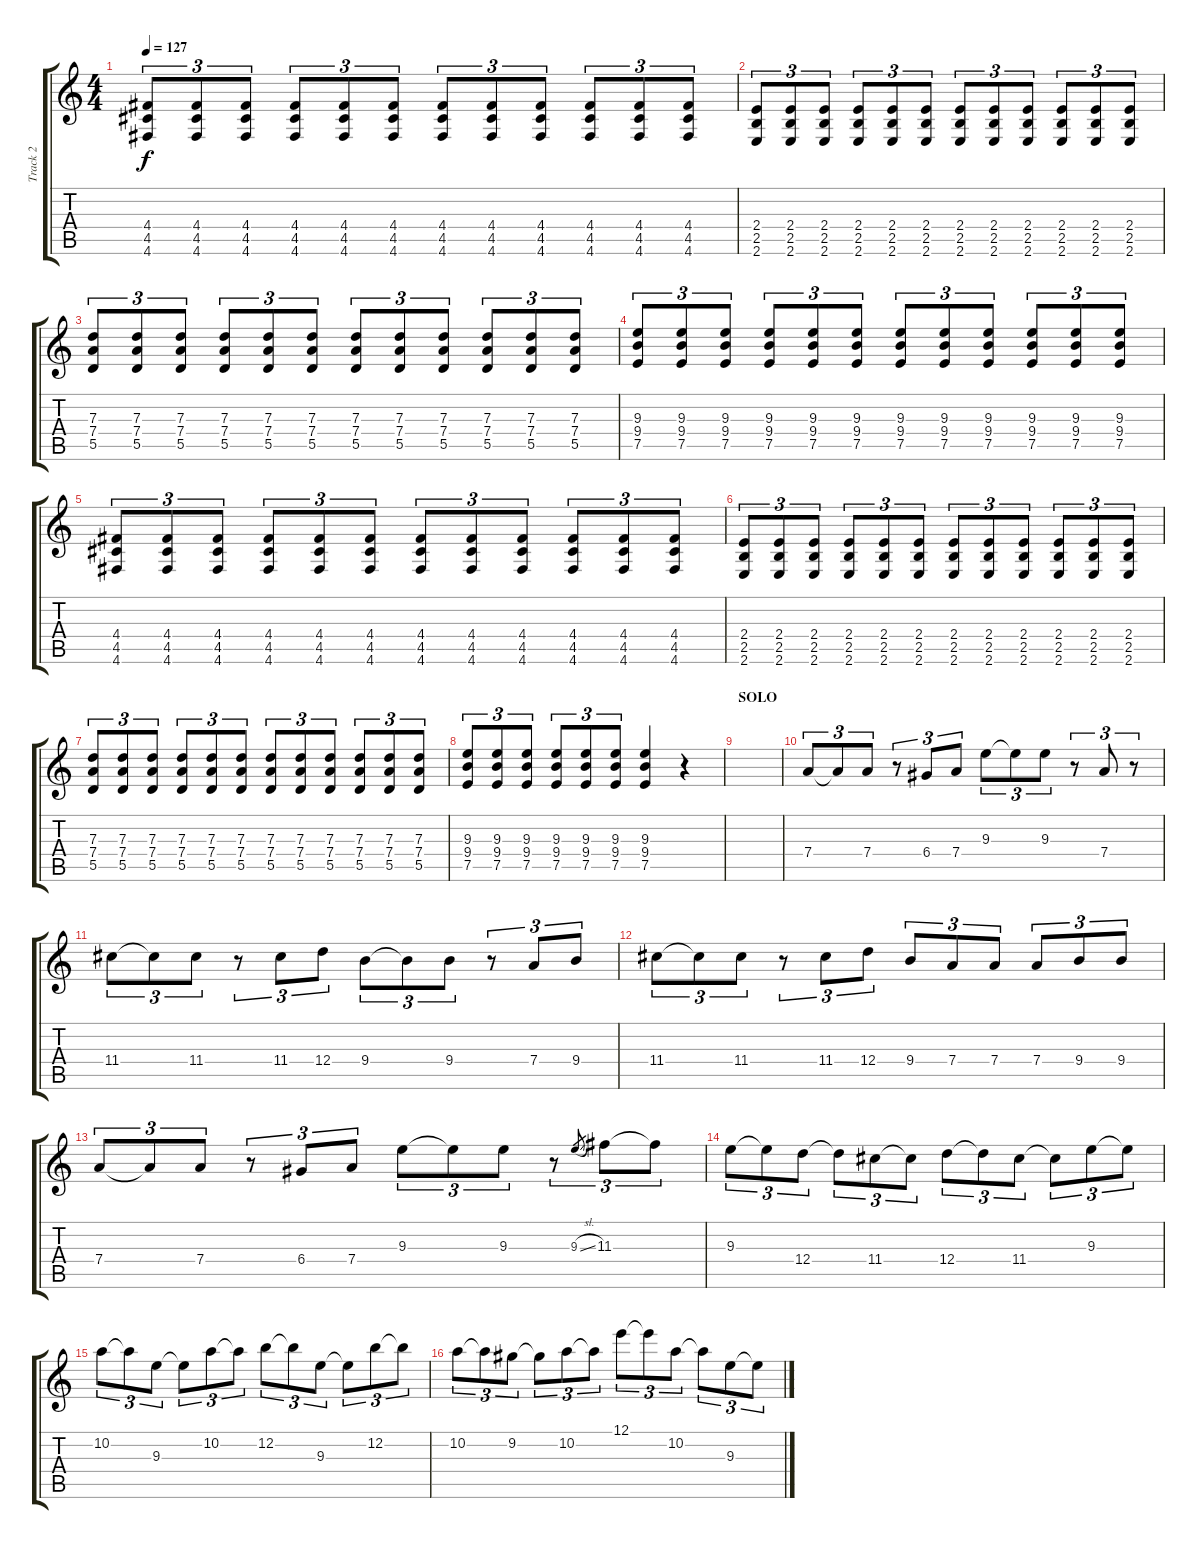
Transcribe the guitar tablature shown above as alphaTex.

\track ("Track 2" "Track 2") {instrument distortionguitar}
\staff {score tabs}
\tuning (E4 B3 G3 D3 A2 D2) {hide}
\ts (4 4)
\tempo 127
\clef g2
\ks c
(4.4 4.5 4.6).8{tu (3 2) dy f} (4.4 4.5 4.6).8{tu (3 2)} (4.4 4.5 4.6).8{tu (3 2)} (4.4 4.5 4.6).8{tu (3 2)} (4.4 4.5 4.6).8{tu (3 2)} (4.4 4.5 4.6).8{tu (3 2)} (4.4 4.5 4.6).8{tu (3 2)} (4.4 4.5 4.6).8{tu (3 2)} (4.4 4.5 4.6).8{tu (3 2)} (4.4 4.5 4.6).8{tu (3 2)} (4.4 4.5 4.6).8{tu (3 2)} (4.4 4.5 4.6).8{tu (3 2)} |
(2.4 2.5 2.6).8{tu (3 2)} (2.4 2.5 2.6).8{tu (3 2)} (2.4 2.5 2.6).8{tu (3 2)} (2.4 2.5 2.6).8{tu (3 2)} (2.4 2.5 2.6).8{tu (3 2)} (2.4 2.5 2.6).8{tu (3 2)} (2.4 2.5 2.6).8{tu (3 2)} (2.4 2.5 2.6).8{tu (3 2)} (2.4 2.5 2.6).8{tu (3 2)} (2.4 2.5 2.6).8{tu (3 2)} (2.4 2.5 2.6).8{tu (3 2)} (2.4 2.5 2.6).8{tu (3 2)} |
(7.3 7.4 5.5).8{tu (3 2)} (7.3 7.4 5.5).8{tu (3 2)} (7.3 7.4 5.5).8{tu (3 2)} (7.3 7.4 5.5).8{tu (3 2)} (7.3 7.4 5.5).8{tu (3 2)} (7.3 7.4 5.5).8{tu (3 2)} (7.3 7.4 5.5).8{tu (3 2)} (7.3 7.4 5.5).8{tu (3 2)} (7.3 7.4 5.5).8{tu (3 2)} (7.3 7.4 5.5).8{tu (3 2)} (7.3 7.4 5.5).8{tu (3 2)} (7.3 7.4 5.5).8{tu (3 2)} |
(9.3 9.4 7.5).8{tu (3 2)} (9.3 9.4 7.5).8{tu (3 2)} (9.3 9.4 7.5).8{tu (3 2)} (9.3 9.4 7.5).8{tu (3 2)} (9.3 9.4 7.5).8{tu (3 2)} (9.3 9.4 7.5).8{tu (3 2)} (9.3 9.4 7.5).8{tu (3 2)} (9.3 9.4 7.5).8{tu (3 2)} (9.3 9.4 7.5).8{tu (3 2)} (9.3 9.4 7.5).8{tu (3 2)} (9.3 9.4 7.5).8{tu (3 2)} (9.3 9.4 7.5).8{tu (3 2)} |
(4.4 4.5 4.6).8{tu (3 2)} (4.4 4.5 4.6).8{tu (3 2)} (4.4 4.5 4.6).8{tu (3 2)} (4.4 4.5 4.6).8{tu (3 2)} (4.4 4.5 4.6).8{tu (3 2)} (4.4 4.5 4.6).8{tu (3 2)} (4.4 4.5 4.6).8{tu (3 2)} (4.4 4.5 4.6).8{tu (3 2)} (4.4 4.5 4.6).8{tu (3 2)} (4.4 4.5 4.6).8{tu (3 2)} (4.4 4.5 4.6).8{tu (3 2)} (4.4 4.5 4.6).8{tu (3 2)} |
(2.4 2.5 2.6).8{tu (3 2)} (2.4 2.5 2.6).8{tu (3 2)} (2.4 2.5 2.6).8{tu (3 2)} (2.4 2.5 2.6).8{tu (3 2)} (2.4 2.5 2.6).8{tu (3 2)} (2.4 2.5 2.6).8{tu (3 2)} (2.4 2.5 2.6).8{tu (3 2)} (2.4 2.5 2.6).8{tu (3 2)} (2.4 2.5 2.6).8{tu (3 2)} (2.4 2.5 2.6).8{tu (3 2)} (2.4 2.5 2.6).8{tu (3 2)} (2.4 2.5 2.6).8{tu (3 2)} |
(7.3 7.4 5.5).8{tu (3 2)} (7.3 7.4 5.5).8{tu (3 2)} (7.3 7.4 5.5).8{tu (3 2)} (7.3 7.4 5.5).8{tu (3 2)} (7.3 7.4 5.5).8{tu (3 2)} (7.3 7.4 5.5).8{tu (3 2)} (7.3 7.4 5.5).8{tu (3 2)} (7.3 7.4 5.5).8{tu (3 2)} (7.3 7.4 5.5).8{tu (3 2)} (7.3 7.4 5.5).8{tu (3 2)} (7.3 7.4 5.5).8{tu (3 2)} (7.3 7.4 5.5).8{tu (3 2)} |
(9.3 9.4 7.5).8{tu (3 2)} (9.3 9.4 7.5).8{tu (3 2)} (9.3 9.4 7.5).8{tu (3 2)} (9.3 9.4 7.5).8{tu (3 2)} (9.3 9.4 7.5).8{tu (3 2)} (9.3 9.4 7.5).8{tu (3 2)} (9.3 9.4 7.5).4 r.4 |
\section ("" "SOLO")
|
7.4.8{tu (3 2) volume 14} 7.4{t}.8{tu (3 2)} 7.4.8{tu (3 2)} r.8{tu (3 2)} 6.4.8{tu (3 2)} 7.4.8{tu (3 2)} 9.3.8{tu (3 2)} 9.3{t}.8{tu (3 2)} 9.3.8{tu (3 2)} r.8{tu (3 2)} 7.4.8{tu (3 2)} r.8{tu (3 2)} |
11.4.8{tu (3 2)} 11.4{t}.8{tu (3 2)} 11.4.8{tu (3 2)} r.8{tu (3 2)} 11.4.8{tu (3 2)} 12.4.8{tu (3 2)} 9.4.8{tu (3 2)} 9.4{t}.8{tu (3 2)} 9.4.8{tu (3 2)} r.8{tu (3 2)} 7.4.8{tu (3 2)} 9.4.8{tu (3 2)} |
11.4.8{tu (3 2)} 11.4{t}.8{tu (3 2)} 11.4.8{tu (3 2)} r.8{tu (3 2)} 11.4.8{tu (3 2)} 12.4.8{tu (3 2)} 9.4.8{tu (3 2)} 7.4.8{tu (3 2)} 7.4.8{tu (3 2)} 7.4.8{tu (3 2)} 9.4.8{tu (3 2)} 9.4.8{tu (3 2)} |
7.4.8{tu (3 2)} 7.4{t}.8{tu (3 2)} 7.4.8{tu (3 2)} r.8{tu (3 2)} 6.4.8{tu (3 2)} 7.4.8{tu (3 2)} 9.3.8{tu (3 2)} 9.3{t}.8{tu (3 2)} 9.3.8{tu (3 2)} r.8{tu (3 2)} 9.3{sl}.8{gr} 11.3.8{tu (3 2)} 11.3{t}.8{tu (3 2)} |
9.3.8{tu (3 2)} 9.3{t}.8{tu (3 2)} 12.4.8{tu (3 2)} 12.4{t}.8{tu (3 2)} 11.4.8{tu (3 2)} 11.4{t}.8{tu (3 2)} 12.4.8{tu (3 2)} 12.4{t}.8{tu (3 2)} 11.4.8{tu (3 2)} 11.4{t}.8{tu (3 2)} 9.3.8{tu (3 2)} 9.3{t}.8{tu (3 2)} |
10.2.8{tu (3 2)} 10.2{t}.8{tu (3 2)} 9.3.8{tu (3 2)} 9.3{t}.8{tu (3 2)} 10.2.8{tu (3 2)} 10.2{t}.8{tu (3 2)} 12.2.8{tu (3 2)} 12.2{t}.8{tu (3 2)} 9.3.8{tu (3 2)} 9.3{t}.8{tu (3 2)} 12.2.8{tu (3 2)} 12.2{t}.8{tu (3 2)} |
10.2.8{tu (3 2)} 10.2{t}.8{tu (3 2)} 9.2.8{tu (3 2)} 9.2{t}.8{tu (3 2)} 10.2.8{tu (3 2)} 10.2{t}.8{tu (3 2)} 12.1.8{tu (3 2)} 12.1{t}.8{tu (3 2)} 10.2.8{tu (3 2)} 10.2{t}.8{tu (3 2)} 9.3.8{tu (3 2)} 9.3{t}.8{tu (3 2)}
